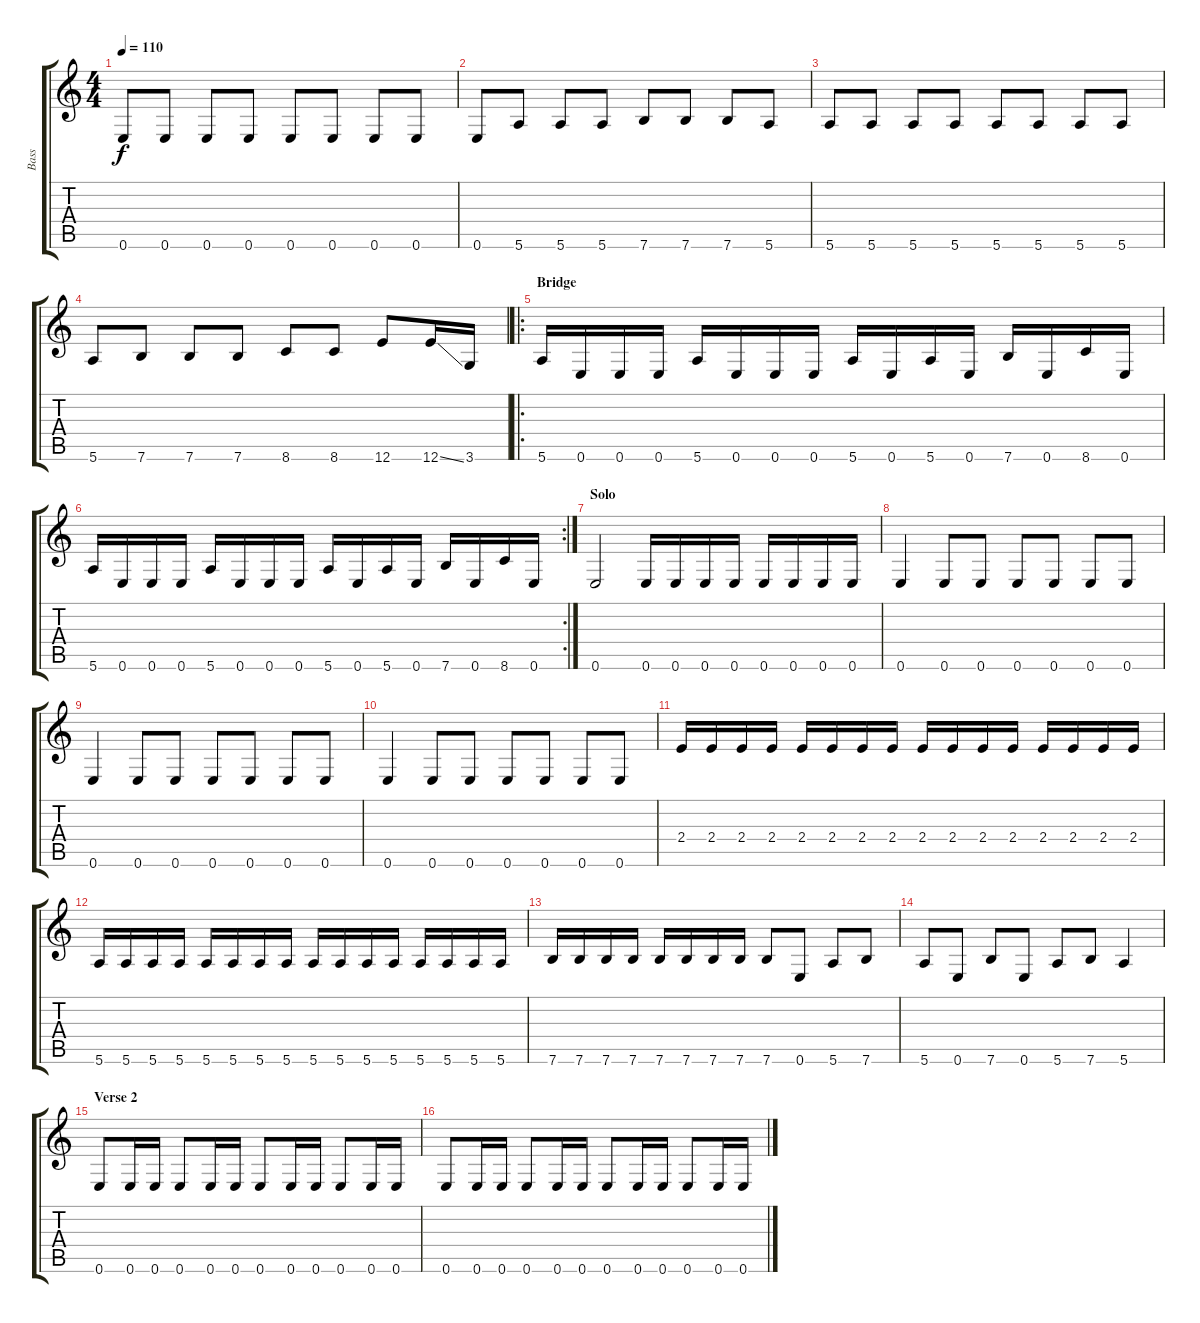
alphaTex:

\track ("Bass" "Bass") {instrument electricbasspick}
\staff {score tabs}
\tuning (E4 B3 G3 D3 A2 E2) {hide}
\ts (4 4)
\tempo 110
\clef g2
\ks c
0.6.8{dy f} 0.6.8 0.6.8 0.6.8 0.6.8 0.6.8 0.6.8 0.6.8 |
0.6.8 5.6.8 5.6.8 5.6.8 7.6.8 7.6.8 7.6.8 5.6.8 |
5.6.8 5.6.8 5.6.8 5.6.8 5.6.8 5.6.8 5.6.8 5.6.8 |
5.6.8 7.6.8 7.6.8 7.6.8 8.6.8 8.6.8 12.6.8 12.6{ss}.16 3.6.16 |
\ro
\section ("" "Bridge")
5.6.16 0.6.16 0.6.16 0.6.16 5.6.16 0.6.16 0.6.16 0.6.16 5.6.16 0.6.16 5.6.16 0.6.16 7.6.16 0.6.16 8.6.16 0.6.16 |
\rc 2
5.6.16 0.6.16 0.6.16 0.6.16 5.6.16 0.6.16 0.6.16 0.6.16 5.6.16 0.6.16 5.6.16 0.6.16 7.6.16 0.6.16 8.6.16 0.6.16 |
\section ("" "Solo")
0.6.2 0.6.16 0.6.16 0.6.16 0.6.16 0.6.16 0.6.16 0.6.16 0.6.16 |
0.6.4 0.6.8 0.6.8 0.6.8 0.6.8 0.6.8 0.6.8 |
0.6.4 0.6.8 0.6.8 0.6.8 0.6.8 0.6.8 0.6.8 |
0.6.4 0.6.8 0.6.8 0.6.8 0.6.8 0.6.8 0.6.8 |
2.4.16 2.4.16 2.4.16 2.4.16 2.4.16 2.4.16 2.4.16 2.4.16 2.4.16 2.4.16 2.4.16 2.4.16 2.4.16 2.4.16 2.4.16 2.4.16 |
5.6.16 5.6.16 5.6.16 5.6.16 5.6.16 5.6.16 5.6.16 5.6.16 5.6.16 5.6.16 5.6.16 5.6.16 5.6.16 5.6.16 5.6.16 5.6.16 |
7.6.16 7.6.16 7.6.16 7.6.16 7.6.16 7.6.16 7.6.16 7.6.16 7.6.8 0.6.8 5.6.8 7.6.8 |
5.6.8 0.6.8 7.6.8 0.6.8 5.6.8 7.6.8 5.6.4 |
\section ("" "Verse 2")
0.6.8 0.6.16 0.6.16 0.6.8 0.6.16 0.6.16 0.6.8 0.6.16 0.6.16 0.6.8 0.6.16 0.6.16 |
0.6.8 0.6.16 0.6.16 0.6.8 0.6.16 0.6.16 0.6.8 0.6.16 0.6.16 0.6.8 0.6.16 0.6.16
